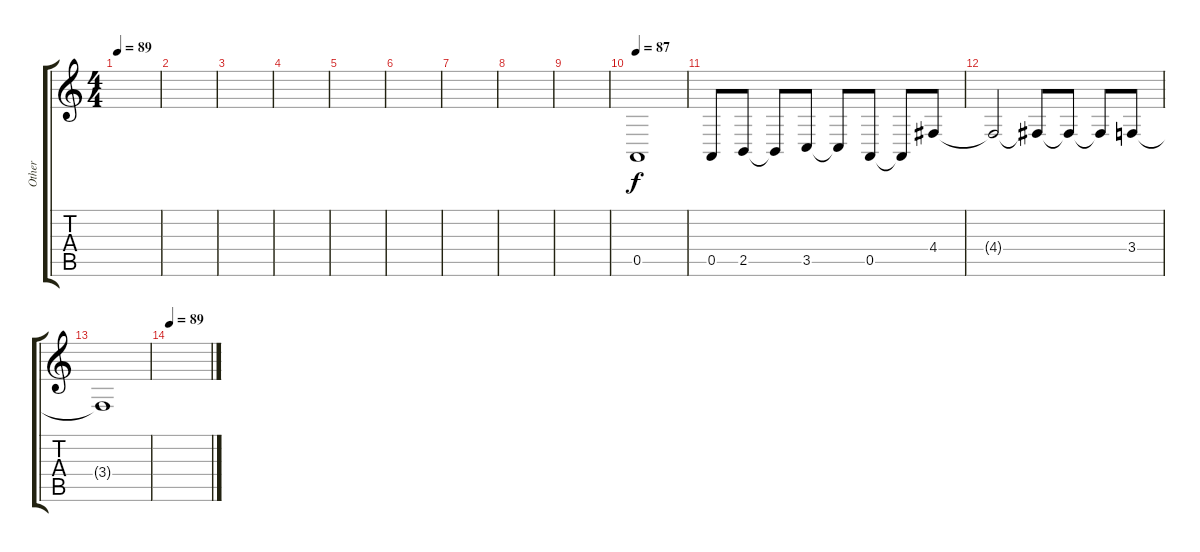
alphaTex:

\track ("Other" "Other") {instrument stringensemble1}
\staff {score tabs}
\tuning (E4 B3 G3 D3 A2 E2) {hide}
\ts (4 4)
\tempo 89
\clef g2
\ks c
|
|
|
|
|
|
|
|
|
\tempo 87
0.5.1 |
0.5.8 2.5.8 2.5{t}.8 3.5.8 3.5{t}.8 0.5.8 0.5{t}.8 4.4.8 |
4.4{t}.2 4.4{t}.8 4.4{t}.8 4.4{t}.8 3.4.8 |
3.4{t}.1 |
\tempo 89
